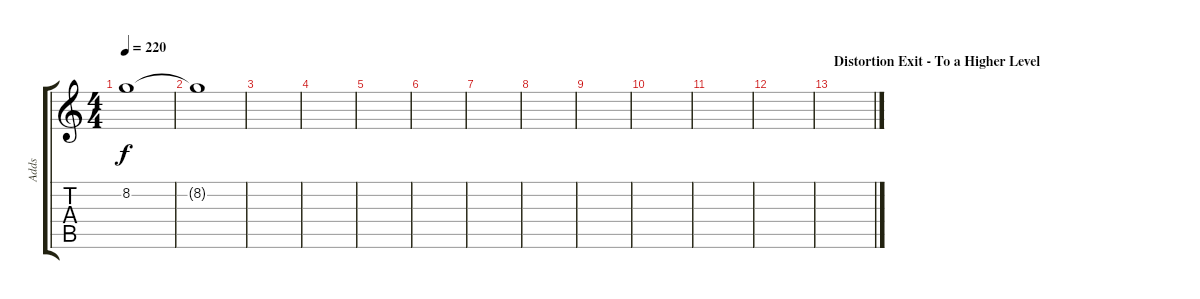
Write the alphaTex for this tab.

\track ("Adds" "Adds") {instrument overdrivenguitar}
\staff {score tabs}
\tuning (E4 B3 G3 D3 A2 E2) {hide}
\ts (4 4)
\tempo 220
\clef g2
\ks c
8.2{t}.1{dy f} |
8.2{t}.1 |
|
|
|
|
|
|
|
|
|
|
\section ("" "Distortion Exit - To a Higher Level")
